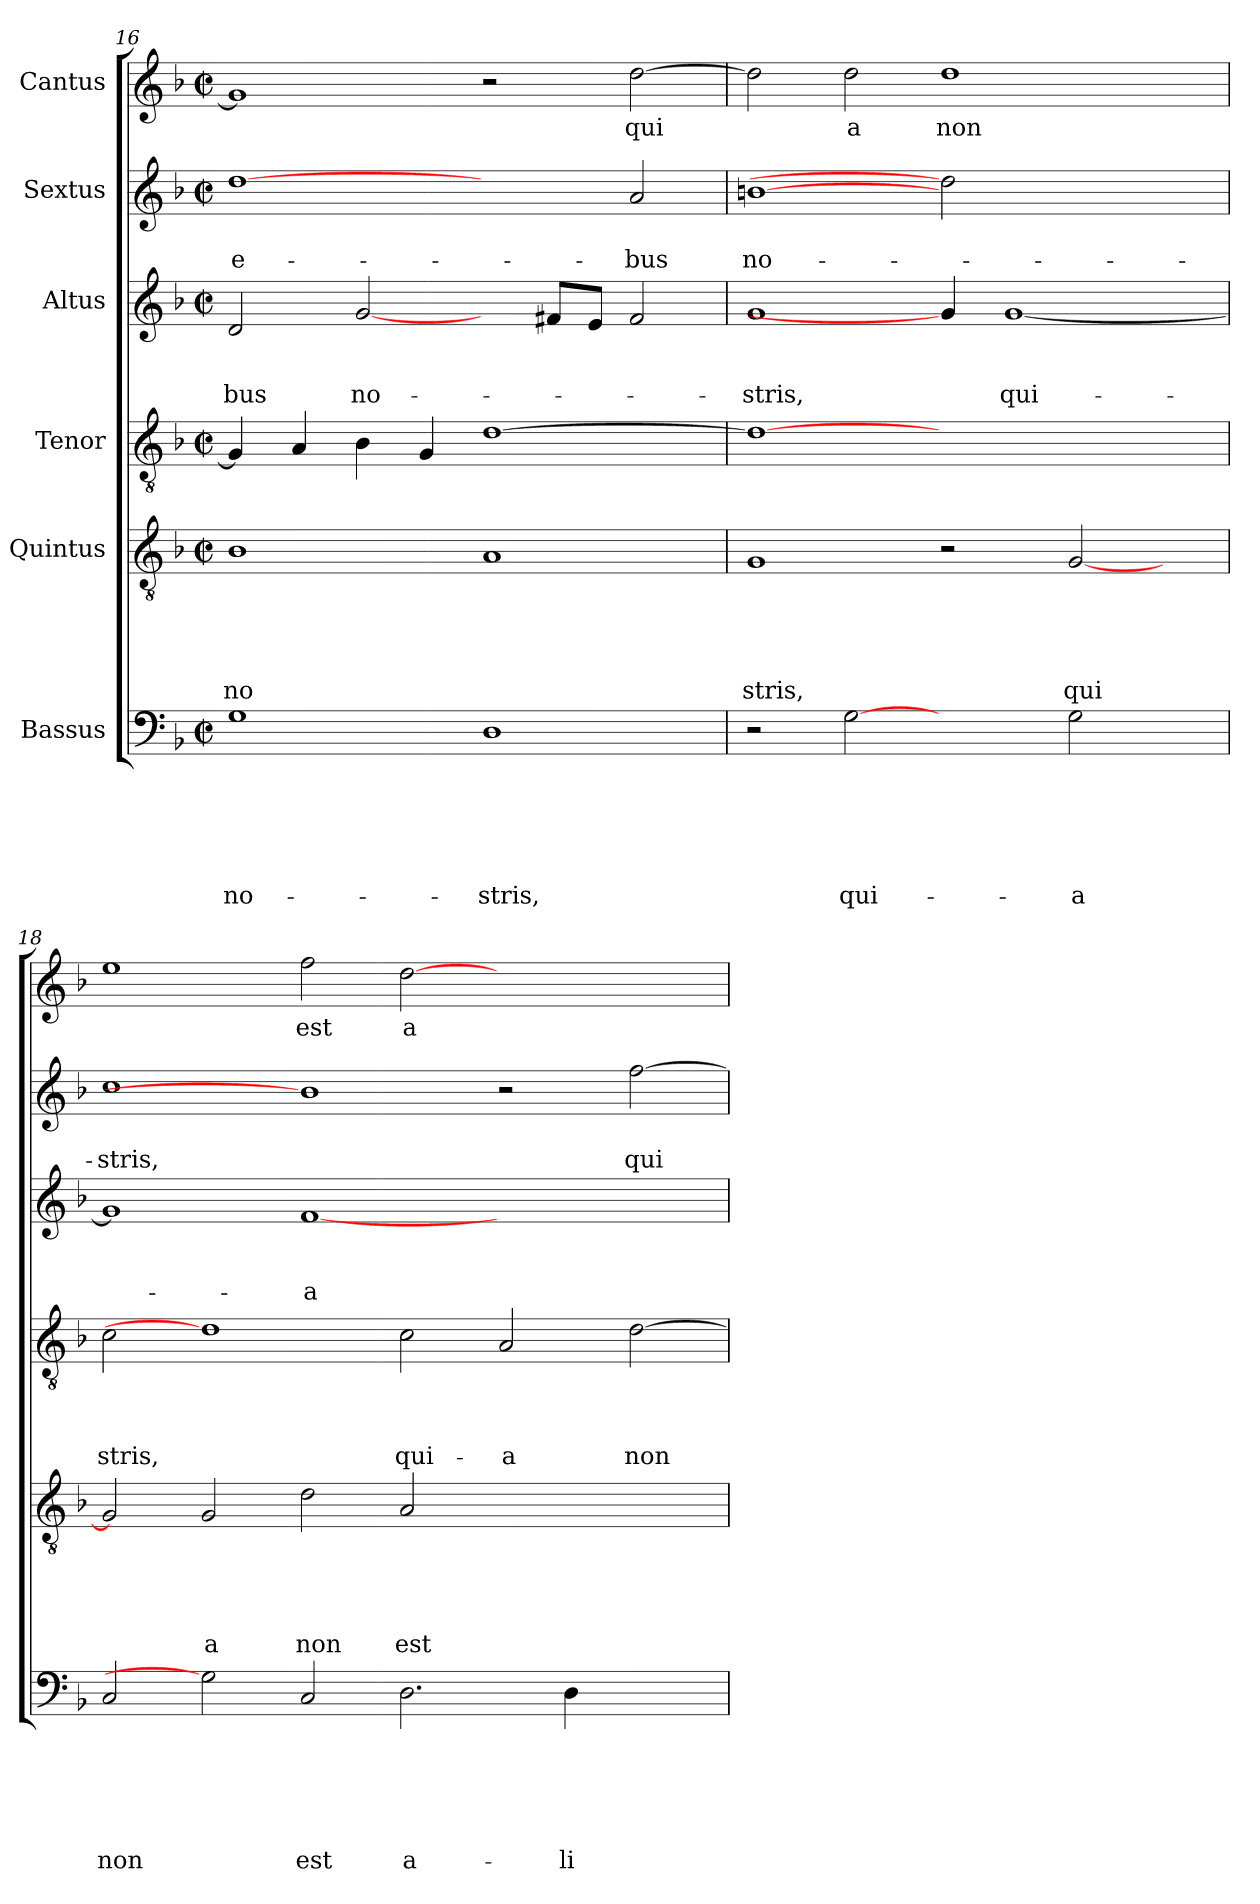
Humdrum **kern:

**kern	**text	**text	**text	**text	**text	**text	**kern	**text	**text	**text	**text	**text	**kern	**text	**text	**text	**text	**kern	**text	**text	**text	**kern	**text	**text	**kern	**text
*part6	*part6	*part6	*part6	*part6	*part6	*part6	*part5	*part5	*part5	*part5	*part5	*part5	*part4	*part4	*part4	*part4	*part4	*part3	*part3	*part3	*part3	*part2	*part2	*part2	*part1	*part1
*staff6	*staff6	*staff6	*staff6	*staff6	*staff6	*staff6	*staff5	*staff5	*staff5	*staff5	*staff5	*staff5	*staff4	*staff4	*staff4	*staff4	*staff4	*staff3	*staff3	*staff3	*staff3	*staff2	*staff2	*staff2	*staff1	*staff1
*I"Bassus	*	*	*	*	*	*	*I"Quintus	*	*	*	*	*	*I"Tenor	*	*	*	*	*I"Altus	*	*	*	*I"Sextus	*	*	*I"Cantus	*
*clefF4	*	*	*	*	*	*	*clefGv2	*	*	*	*	*	*clefGv2	*	*	*	*	*clefG2	*	*	*	*clefG2	*	*	*clefG2	*
*k[b-]	*	*	*	*	*	*	*k[b-]	*	*	*	*	*	*k[b-]	*	*	*	*	*k[b-]	*	*	*	*k[b-]	*	*	*k[b-]	*
*F:	*	*	*	*	*	*	*F:	*	*	*	*	*	*F:	*	*	*	*	*F:	*	*	*	*F:	*	*	*F:	*
*M2/2	*	*	*	*	*	*	*M2/2	*	*	*	*	*	*M2/2	*	*	*	*	*M2/2	*	*	*	*M2/2	*	*	*M2/2	*
*met(c|)	*	*	*	*	*	*	*met(c|)	*	*	*	*	*	*met(c|)	*	*	*	*	*met(c|)	*	*	*	*met(c|)	*	*	*met(c|)	*
=16	=16	=16	=16	=16	=16	=16	=16	=16	=16	=16	=16	=16	=16	=16	=16	=16	=16	=16	=16	=16	=16	=16	=16	=16	=16	=16
!	!	!	!	!	!	!LO:LY:b	!	!	!	!	!	!LO:LY:b	!	!	!	!	!	!	!	!	!LO:LY:b	!	!	!LO:LY:b	!	!
1G	.	.	.	.	.	no-	1B-	.	.	.	.	no	4G/]	.	.	.	.	2d/	.	.	-bus	[1dd	.	-e-	1g]	.
.	.	.	.	.	.	.	.	.	.	.	.	.	4A/	.	.	.	.	.	.	.	.	.	.	.	.	.
!	!	!	!	!	!	!	!	!	!	!	!	!	!	!	!	!	!	!	!	!	!LO:LY:b	!	!	!	!	!
.	.	.	.	.	.	.	.	.	.	.	.	.	4B-\	.	.	.	.	[2g/	.	.	no-	.	.	.	.	.
.	.	.	.	.	.	.	.	.	.	.	.	.	4G/	.	.	.	.	.	.	.	.	.	.	.	.	.
!	!	!	!	!	!	!LO:LY:b	!	!	!	!	!	!	!	!	!	!	!	!	!	!	!	!	!	!	!	!
1D	.	.	.	.	.	-stris,	1A	.	.	.	.	.	[>1d	.	.	.	.	4ryy	.	.	.	2ryy	.	.	2r	.
.	.	.	.	.	.	.	.	.	.	.	.	.	.	.	.	.	.	8f#/L	.	.	.	.	.	.	.	.
.	.	.	.	.	.	.	.	.	.	.	.	.	.	.	.	.	.	8e/J	.	.	.	.	.	.	.	.
!	!	!	!	!	!	!	!	!	!	!	!	!	!	!	!	!	!	!	!	!	!	!	!	!LO:LY:b	!	!LO:LY:b
.	.	.	.	.	.	.	.	.	.	.	.	.	.	.	.	.	.	2f#/	.	.	.	2a/	.	-bus	[>2dd\	qui
=17	=17	=17	=17	=17	=17	=17	=17	=17	=17	=17	=17	=17	=17	=17	=17	=17	=17	=17	=17	=17	=17	=17	=17	=17	=17	=17
!	!	!	!	!	!	!	!	!	!	!	!	!LO:LY:b	!	!	!	!	!	!	!	!	!LO:LY:b	!	!	!LO:LY:b	!	!
2r	.	.	.	.	.	.	1G	.	.	.	.	stris,	1d_	.	.	.	.	1g	.	.	-stris,	[1bn	.	no-	2dd\]	.
!	!	!	!	!	!	!LO:LY:b	!	!	!	!	!	!	!	!	!	!	!	!	!	!	!	!	!	!	!	!LO:LY:b
[2G	.	.	.	.	.	qui-	.	.	.	.	.	.	.	.	.	.	.	.	.	.	.	.	.	.	2dd\	a
!	!	!	!	!	!	!	!	!	!	!	!	!	!	!	!	!	!	!	!	!	!	!	!	!	!	!LO:LY:b
2ryy	.	.	.	.	.	.	2r	.	.	.	.	.	1ryy	.	.	.	.	4g/]	.	.	.	2dd]	.	.	1dd	non
!	!	!	!	!	!	!	!	!	!	!	!	!	!	!	!	!	!	!	!	!	!LO:LY:b	!	!	!	!	!
.	.	.	.	.	.	.	.	.	.	.	.	.	.	.	.	.	.	[<1g	.	.	qui-	.	.	.	.	.
!	!	!	!	!	!	!LO:LY:b	!	!	!	!	!	!LO:LY:b	!	!	!	!	!	!	!	!	!	!	!	!	!	!
2G\	.	.	.	.	.	-a	[<2G/	.	.	.	.	qui	.	.	.	.	.	.	.	.	.	2.ryy	.	.	.	.
4ryy	.	.	.	.	.	.	4ryy	.	.	.	.	.	4ryy	.	.	.	.	.	.	.	.	.	.	.	4ryy	.
=18	=18	=18	=18	=18	=18	=18	=18	=18	=18	=18	=18	=18	=18	=18	=18	=18	=18	=18	=18	=18	=18	=18	=18	=18	=18	=18
!	!	!	!	!	!	!LO:LY:b	!	!	!	!	!	!	!	!	!	!	!LO:LY:b	!	!	!	!	!	!	!LO:LY:b	!	!
2C/	.	.	.	.	.	non	2G/]	.	.	.	.	.	2c\	.	.	.	-stris,	1g]	.	.	.	1cc	.	-stris,	1ee	.
!	!	!	!	!	!	!	!	!	!	!	!	!LO:LY:b	!	!	!	!	!	!	!	!	!	!	!	!	!	!
2G]	.	.	.	.	.	.	2G/	.	.	.	.	a	1d]	.	.	.	.	.	.	.	.	.	.	.	.	.
!	!	!	!	!	!	!LO:LY:b	!	!	!	!	!	!LO:LY:b	!	!	!	!	!	!	!	!	!LO:LY:b:rj	!	!	!	!	!LO:LY:b
2C/	.	.	.	.	.	est	2d\	.	.	.	.	non	.	.	.	.	.	[>1f	.	.	-a	1b]	.	.	2ff\	est
!	!	!	!	!	!	!LO:LY:b	!	!	!	!	!	!LO:LY:b	!	!	!	!	!LO:LY:b	!	!	!	!	!	!	!	!	!LO:LY:b
2.D\	.	.	.	.	.	a-	2A/	.	.	.	.	est	2c\	.	.	.	qui-	.	.	.	.	.	.	.	[>2dd\	a
!	!	!	!	!	!	!	!	!	!	!	!	!	!	!	!	!	!LO:LY:b	!	!	!	!	!	!	!	!	!
.	.	.	.	.	.	.	1ryy	.	.	.	.	.	2A/	.	.	.	-a	1ryy	.	.	.	2r	.	.	1ryy	.
!	!	!	!	!	!	!LO:LY:b	!	!	!	!	!	!	!	!	!	!	!	!	!	!	!	!	!	!	!	!
4D\	.	.	.	.	.	-li-	.	.	.	.	.	.	.	.	.	.	.	.	.	.	.	.	.	.	.	.
!	!	!	!	!	!	!	!	!	!	!	!	!	!	!	!	!	!LO:LY:b	!	!	!	!	!	!	!LO:LY:b	!	!
2ryy	.	.	.	.	.	.	.	.	.	.	.	.	[>2d\	.	.	.	non	.	.	.	.	[>2ff\	.	qui-	.	.
=	=	=	=	=	=	=	=	=	=	=	=	=	=	=	=	=	=	=	=	=	=	=	=	=	=	=
*-	*-	*-	*-	*-	*-	*-	*-	*-	*-	*-	*-	*-	*-	*-	*-	*-	*-	*-	*-	*-	*-	*-	*-	*-	*-	*-
